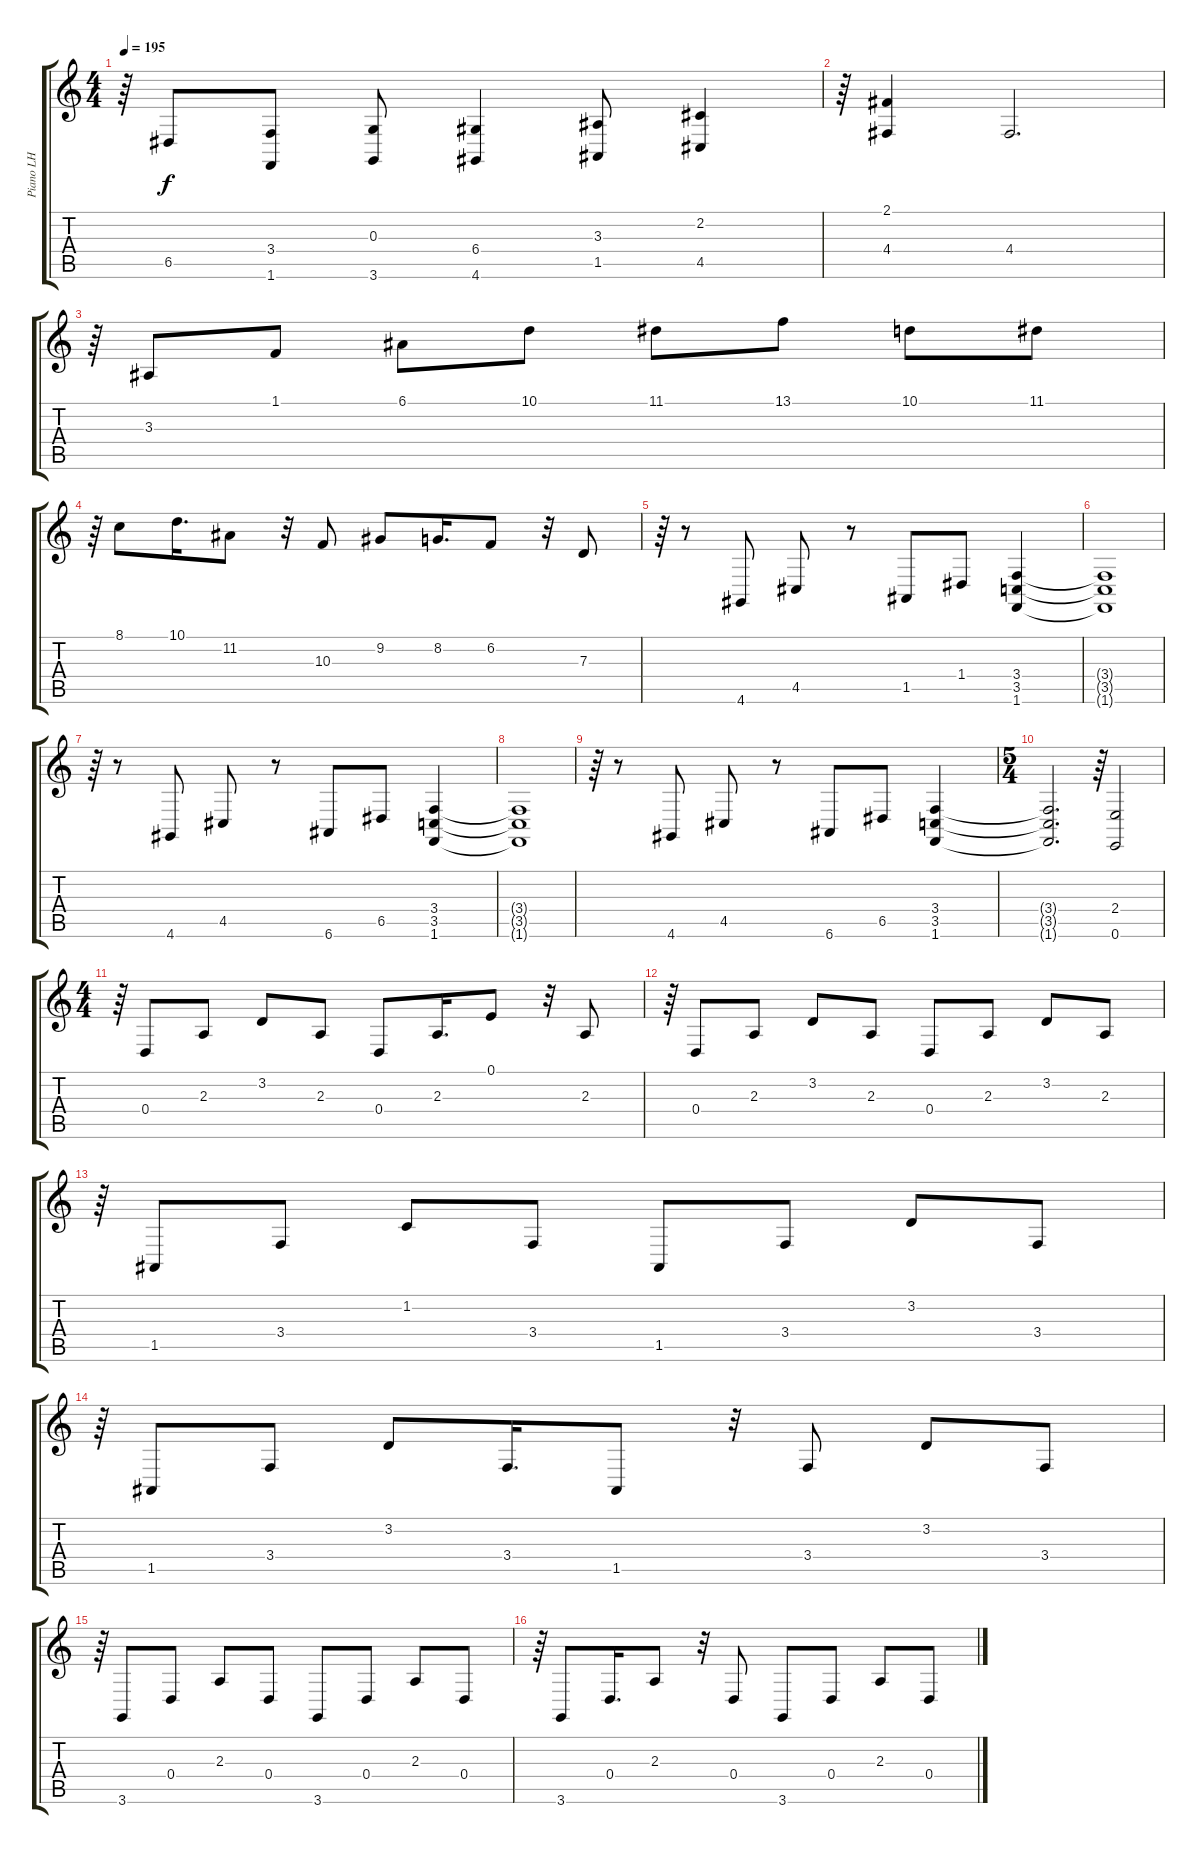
\track ("Piano LH" "Piano LH") {instrument acousticgrandpiano}
\staff {score tabs}
\tuning (E4 B3 G3 D3 A2 E2) {hide}
\ts (4 4)
\tempo 195
\clef g2
\ks c
r.64{dy f} 6.5.8 (3.4 1.6).8 (0.3 3.6).8 (6.4 4.6).4 (3.3 1.5).8 (2.2 4.5).4 |
r.64 (2.1 4.4).4 4.4.2{d} |
r.64 3.3.8 1.1.8 6.1.8 10.1.8 11.1.8 13.1.8 10.1.8 11.1.8 |
r.64 8.1.8 10.1.16{d} 11.2.8 r.32 10.3.8 9.2.8 8.2.16{d} 6.2.8 r.32 7.3.8 |
r.64 r.8 4.6.8 4.5.8 r.8 1.5.8 1.4.8 (3.4 3.5 1.6).4 |
(3.4{t} 3.5{t} 1.6{t}).1 |
r.64 r.8 4.6.8 4.5.8 r.8 6.6.8 6.5.8 (3.4 3.5 1.6).4 |
(3.4{t} 3.5{t} 1.6{t}).1 |
r.64 r.8 4.6.8 4.5.8 r.8 6.6.8 6.5.8 (3.4 3.5 1.6).4 |
\ts (5 4)
(3.4{t} 3.5{t} 1.6{t}).2{d} r.64 (2.4 0.6).2 |
\ts (4 4)
r.64 0.4.8 2.3.8 3.2.8 2.3.8 0.4.8 2.3.16{d} 0.1.8 r.32 2.3.8 |
r.64 0.4.8 2.3.8 3.2.8 2.3.8 0.4.8 2.3.8 3.2.8 2.3.8 |
r.64 1.5.8 3.4.8 1.2.8 3.4.8 1.5.8 3.4.8 3.2.8 3.4.8 |
r.64 1.5.8 3.4.8 3.2.8 3.4.16{d} 1.5.8 r.32 3.4.8 3.2.8 3.4.8 |
r.64 3.6.8 0.4.8 2.3.8 0.4.8 3.6.8 0.4.8 2.3.8 0.4.8 |
r.64 3.6.8 0.4.16{d} 2.3.8 r.32 0.4.8 3.6.8 0.4.8 2.3.8 0.4.8
